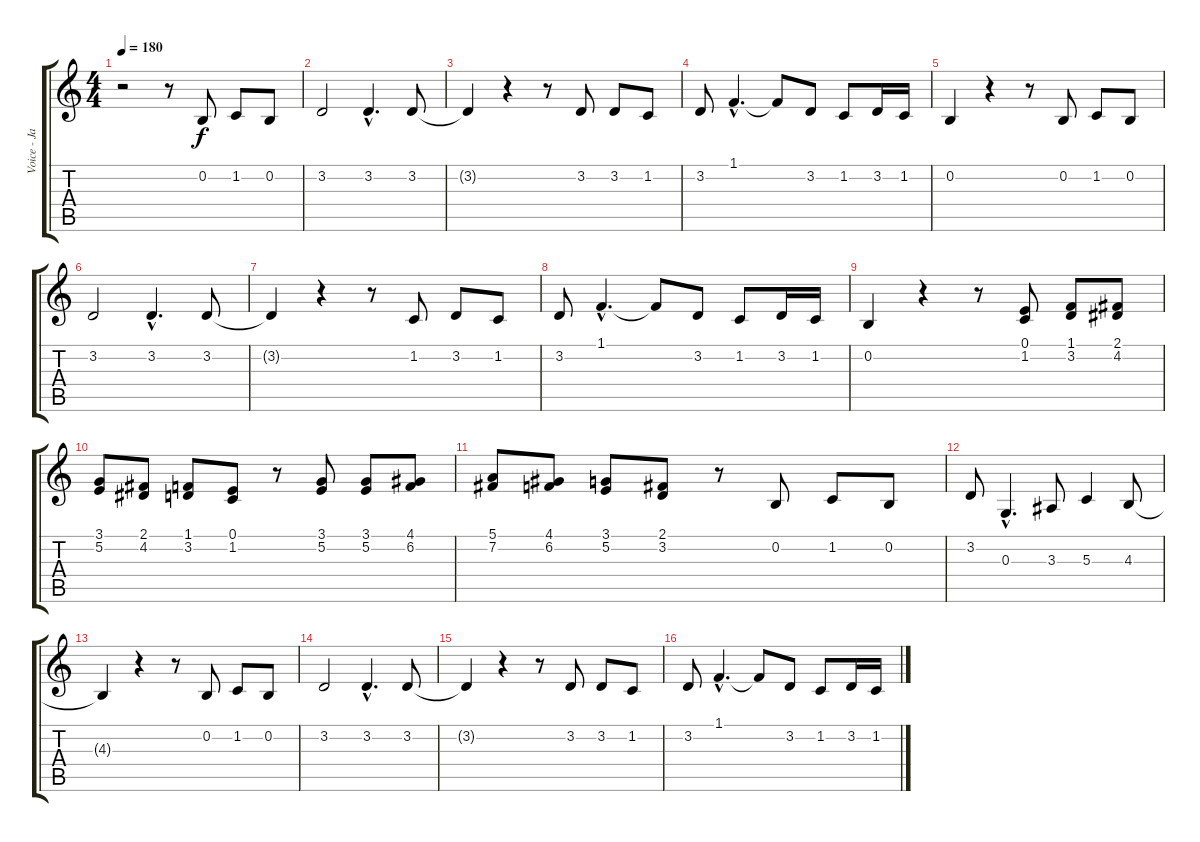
\track ("Voice - Jaymz Lennfield" "Voice - Ja") {instrument lead6voice}
\staff {score tabs}
\tuning (E4 B3 G3 D3 A2 E2) {hide}
\ts (4 4)
\tempo 180
\clef g2
\ks c
r.2{dy f instrument lead6voice} r.8 0.2.8 1.2.8 0.2.8 |
3.2.2 3.2{hac}.4{d} 3.2.8 |
3.2{t}.4 r.4 r.8 3.2.8 3.2.8 1.2.8 |
3.2.8 1.1{hac}.4{d} 1.1{t}.8 3.2.8 1.2.8 3.2.16 1.2.16 |
0.2.4 r.4 r.8 0.2.8 1.2.8 0.2.8 |
3.2.2 3.2{hac}.4{d} 3.2.8 |
3.2{t}.4 r.4 r.8 1.2.8 3.2.8 1.2.8 |
3.2.8 1.1{hac}.4{d} 1.1{t}.8 3.2.8 1.2.8 3.2.16 1.2.16 |
0.2.4 r.4 r.8 (0.1 1.2).8 (1.1 3.2).8 (2.1 4.2).8 |
(3.1 5.2).8 (2.1 4.2).8 (1.1 3.2).8 (0.1 1.2).8 r.8 (3.1 5.2).8 (3.1 5.2).8 (4.1 6.2).8 |
(5.1 7.2).8 (4.1 6.2).8 (3.1 5.2).8 (2.1 3.2).8 r.8 0.2.8 1.2.8 0.2.8 |
3.2.8 0.3{hac}.4{d} 3.3.8 5.3.4 4.3.8 |
4.3{t}.4 r.4 r.8 0.2.8 1.2.8 0.2.8 |
3.2.2 3.2{hac}.4{d} 3.2.8 |
3.2{t}.4 r.4 r.8 3.2.8 3.2.8 1.2.8 |
3.2.8 1.1{hac}.4{d} 1.1{t}.8 3.2.8 1.2.8 3.2.16 1.2.16
